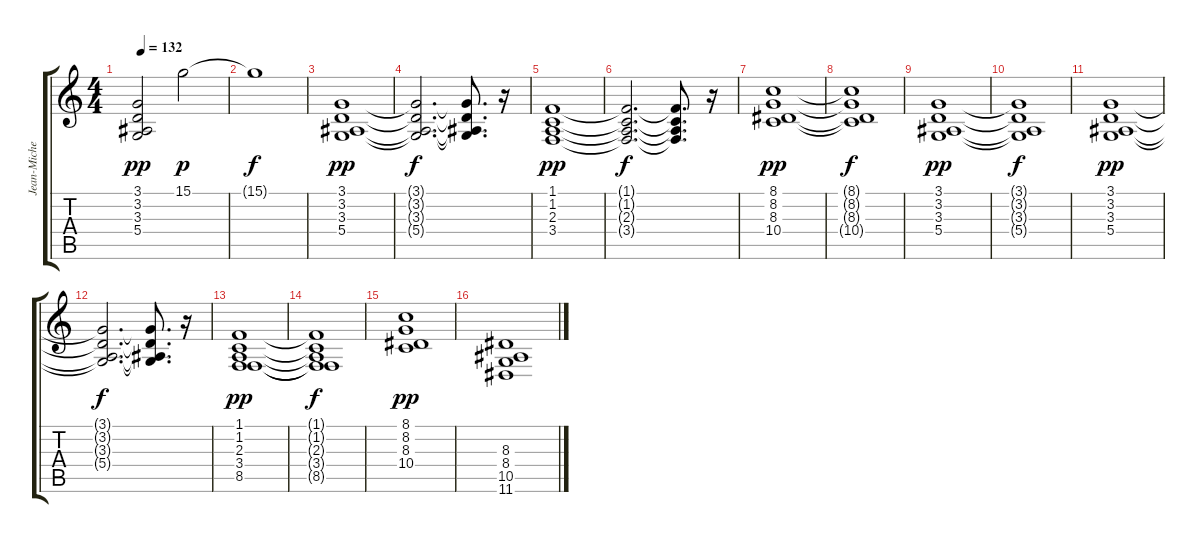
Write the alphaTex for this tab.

\track ("Jean-Michel Jarre" "Jean-Miche") {instrument synthstrings2}
\staff {score tabs}
\tuning (E4 B3 G3 D3 A2 E2) {hide}
\ts (4 4)
\tempo 132
\clef g2
\ks c
(3.1 3.2 3.3 5.4).2{dy pp} 15.1.2{dy p} |
15.1{t}.1{dy f} |
(3.1 3.2 3.3 5.4).1{dy pp} |
(3.1{t} 3.2{t} 3.3{t} 5.4{t}).2{d dy f} (3.1{t} 3.2{t} 3.3{t} 5.4{t}).8{d} r.16 |
(1.1 1.2 2.3 3.4).1{dy pp} |
(1.1{t} 1.2{t} 2.3{t} 3.4{t}).2{d dy f} (1.1{t} 1.2{t} 2.3{t} 3.4{t}).8{d} r.16 |
(8.1 8.2 8.3 10.4).1{dy pp} |
(8.1{t} 8.2{t} 8.3{t} 10.4{t}).1{dy f} |
(3.1 3.2 3.3 5.4).1{dy pp} |
(3.1{t} 3.2{t} 3.3{t} 5.4{t}).1{dy f} |
(3.1 3.2 3.3 5.4).1{dy pp} |
(3.1{t} 3.2{t} 3.3{t} 5.4{t}).2{d dy f} (3.1{t} 3.2{t} 3.3{t} 5.4{t}).8{d} r.16 |
(1.1 1.2 2.3 3.4 8.5).1{dy pp} |
(1.1{t} 1.2{t} 2.3{t} 3.4{t} 8.5{t}).1{dy f} |
(8.1 8.2 8.3 10.4).1{dy pp} |
(8.3 8.4 10.5 11.6).1
